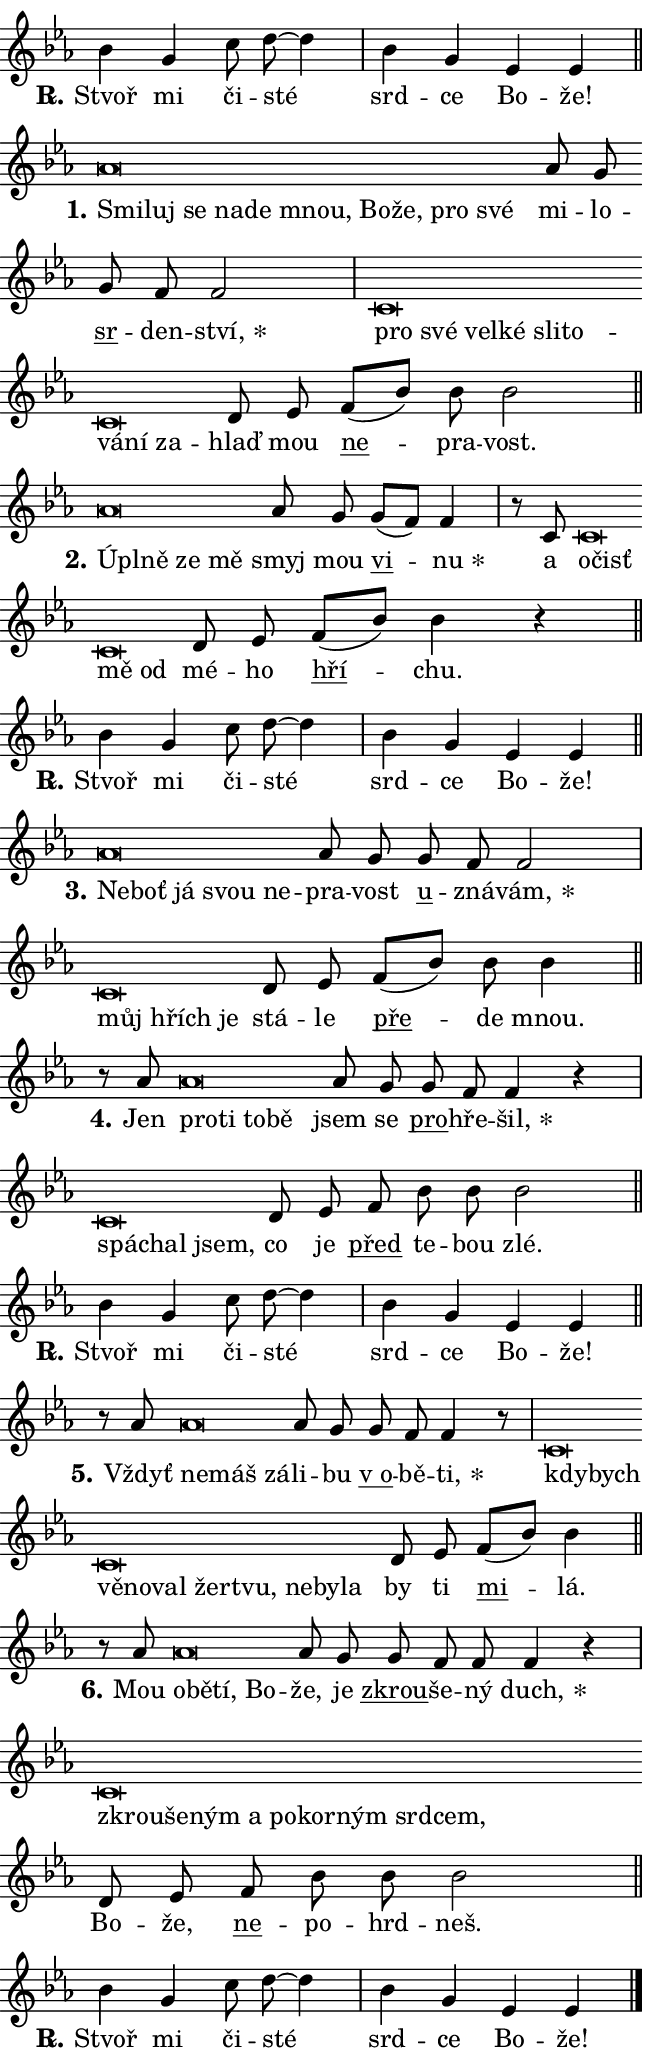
\version "2.24.0"
\header { tagline = "" }
\paper {
  indent = 0\cm
  top-margin = 0\cm
  right-margin = 0.13\cm % to fit lyric hyphens
  bottom-margin = 0\cm
  left-margin = 0\cm
  paper-width = 11\cm
  page-breaking = #ly:one-page-breaking
  system-system-spacing.basic-distance = #11
  score-system-spacing.basic-distance = #11
  ragged-last = ##f
}


%% Author: Thomas Morley
%% https://lists.gnu.org/archive/html/lilypond-user/2020-05/msg00002.html
#(define (line-position grob)
"Returns position of @var[grob} in current system:
   @code{'start}, if at first time-step
   @code{'end}, if at last time-step
   @code{'middle} otherwise
"
  (let* ((col (ly:item-get-column grob))
         (ln (ly:grob-object col 'left-neighbor))
         (rn (ly:grob-object col 'right-neighbor))
         (col-to-check-left (if (ly:grob? ln) ln col))
         (col-to-check-right (if (ly:grob? rn) rn col))
         (break-dir-left
           (and
             (ly:grob-property col-to-check-left 'non-musical #f)
             (ly:item-break-dir col-to-check-left)))
         (break-dir-right
           (and
             (ly:grob-property col-to-check-right 'non-musical #f)
             (ly:item-break-dir col-to-check-right))))
        (cond ((eqv? 1 break-dir-left) 'start)
              ((eqv? -1 break-dir-right) 'end)
              (else 'middle))))

#(define (tranparent-at-line-position vctor)
  (lambda (grob)
  "Relying on @code{line-position} select the relevant enry from @var{vctor}.
Used to determine transparency,"
    (case (line-position grob)
      ((end) (not (vector-ref vctor 0)))
      ((middle) (not (vector-ref vctor 1)))
      ((start) (not (vector-ref vctor 2))))))

noteHeadBreakVisibility =
#(define-music-function (break-visibility)(vector?)
"Makes @code{NoteHead}s transparent relying on @var{break-visibility}"
#{
  \override NoteHead.transparent =
    #(tranparent-at-line-position break-visibility)
#})

#(define delete-ledgers-for-transparent-note-heads
  (lambda (grob)
    "Reads whether a @code{NoteHead} is transparent.
If so this @code{NoteHead} is removed from @code{'note-heads} from
@var{grob}, which is supposed to be @code{LedgerLineSpanner}.
As a result ledgers are not printed for this @code{NoteHead}"
    (let* ((nhds-array (ly:grob-object grob 'note-heads))
           (nhds-list
             (if (ly:grob-array? nhds-array)
                 (ly:grob-array->list nhds-array)
                 '()))
           ;; Relies on the transparent-property being done before
           ;; Staff.LedgerLineSpanner.after-line-breaking is executed.
           ;; This is fragile ...
           (to-keep
             (remove
               (lambda (nhd)
                 (ly:grob-property nhd 'transparent #f))
               nhds-list)))
      ;; TODO find a better method to iterate over grob-arrays, similiar
      ;; to filter/remove etc for lists
      ;; For now rebuilt from scratch
      (set! (ly:grob-object grob 'note-heads)  '())
      (for-each
        (lambda (nhd)
          (ly:pointer-group-interface::add-grob grob 'note-heads nhd))
        to-keep))))

squashNotes = {
  \override NoteHead.X-extent = #'(-0.2 . 0.2)
  \override NoteHead.Y-extent = #'(-0.75 . 0)
  \override NoteHead.stencil =
    #(lambda (grob)
       (let ((pos (ly:grob-property grob 'staff-position)))
         (begin
           (if (< pos -7) (display "ERROR: Lower brevis then expected\n") (display ""))
           (if (<= pos -6) ly:text-interface::print ly:note-head::print))))
}
unSquashNotes = {
  \revert NoteHead.X-extent
  \revert NoteHead.Y-extent
  \revert NoteHead.stencil
}

hideNotes = \noteHeadBreakVisibility #begin-of-line-visible
unHideNotes = \noteHeadBreakVisibility #all-visible

% work-around for resetting accidentals
% https://lilypond.org/doc/v2.23/Documentation/notation/displaying-rhythms#unmetered-music
cadenzaMeasure = {
  \cadenzaOff
  \partial 1024 s1024
  \cadenzaOn
}

#(define-markup-command (accent layout props text) (markup?)
  "Underline accented syllable"
  (interpret-markup layout props
    #{\markup \override #'(offset . 4.3) \underline { #text }#}))

responsum = \markup \concat {
  "R" \hspace #-1.05 \path #0.1 #'((moveto 0 0.07) (lineto 0.9 0.8)) \hspace #0.05 "."
}

spaceSize = #0.6828661417322834 % exact space size for TeX Gyre Schola

\layout {
  \context {
    \Staff
    \remove "Time_signature_engraver"
    \override LedgerLineSpanner.after-line-breaking = #delete-ledgers-for-transparent-note-heads
  }
  \context {
    \Lyrics {
      \override LyricSpace.minimum-distance = \spaceSize
      \override LyricText.font-name = #"TeX Gyre Schola"
      \override LyricText.font-size = 1
      \override StanzaNumber.font-name = #"TeX Gyre Schola Bold"
      \override StanzaNumber.font-size = 1
    }
  }
  \context {
    \Score 
    \override NoteHead.text =
      #(lambda (grob) 
        (let ((pos (ly:grob-property grob 'staff-position)))
          #{\markup {
            \combine
              \halign #-0.55 \raise #(if (= pos -6) 0 0.5) \override #'(thickness . 2) \draw-line #'(3.2 . 0)
              \musicglyph "noteheads.sM1"
          }#}))
  }
}

% magnetic-lyrics.ily
%
%   written by
%     Jean Abou Samra <jean@abou-samra.fr>
%     Werner Lemberg <wl@gnu.org>
%
%   adapted by
%     Jiri Hon <jiri.hon@gmail.com>
%
% Version 2022-Apr-15

% https://www.mail-archive.com/lilypond-user@gnu.org/msg149350.html

#(define (Left_hyphen_pointer_engraver context)
   "Collect syllable-hyphen-syllable occurrences in lyrics and store
them in properties.  This engraver only looks to the left.  For
example, if the lyrics input is @code{foo -- bar}, it does the
following.

@itemize @bullet
@item
Set the @code{text} property of the @code{LyricHyphen} grob between
@q{foo} and @q{bar} to @code{foo}.

@item
Set the @code{left-hyphen} property of the @code{LyricText} grob with
text @q{foo} to the @code{LyricHyphen} grob between @q{foo} and
@q{bar}.
@end itemize

Use this auxiliary engraver in combination with the
@code{lyric-@/text::@/apply-@/magnetic-@/offset!} hook."
   (let ((hyphen #f)
         (text #f))
     (make-engraver
      (acknowledgers
       ((lyric-syllable-interface engraver grob source-engraver)
        (set! text grob)))
      (end-acknowledgers
       ((lyric-hyphen-interface engraver grob source-engraver)
        ;(when (not (grob::has-interface grob 'lyric-space-interface))
          (set! hyphen grob)));)
      ((stop-translation-timestep engraver)
       (when (and text hyphen)
         (ly:grob-set-object! text 'left-hyphen hyphen))
       (set! text #f)
       (set! hyphen #f)))))

#(define (lyric-text::apply-magnetic-offset! grob)
   "If the space between two syllables is less than the value in
property @code{LyricText@/.details@/.squash-threshold}, move the right
syllable to the left so that it gets concatenated with the left
syllable.

Use this function as a hook for
@code{LyricText@/.after-@/line-@/breaking} if the
@code{Left_@/hyphen_@/pointer_@/engraver} is active."
   (let ((hyphen (ly:grob-object grob 'left-hyphen #f)))
     (when hyphen
       (let ((left-text (ly:spanner-bound hyphen LEFT)))
         (when (grob::has-interface left-text 'lyric-syllable-interface)
           (let* ((common (ly:grob-common-refpoint grob left-text X))
                  (this-x-ext (ly:grob-extent grob common X))
                  (left-x-ext
                   (begin
                     ;; Trigger magnetism for left-text.
                     (ly:grob-property left-text 'after-line-breaking)
                     (ly:grob-extent left-text common X)))
                  ;; `delta` is the gap width between two syllables.
                  (delta (- (interval-start this-x-ext)
                            (interval-end left-x-ext)))
                  (details (ly:grob-property grob 'details))
                  (threshold (assoc-get 'squash-threshold details 0.2)))
             (when (< delta threshold)
               (let* (;; We have to manipulate the input text so that
                      ;; ligatures crossing syllable boundaries are not
                      ;; disabled.  For languages based on the Latin
                      ;; script this is essentially a beautification.
                      ;; However, for non-Western scripts it can be a
                      ;; necessity.
                      (lt (ly:grob-property left-text 'text))
                      (rt (ly:grob-property grob 'text))
                      (is-space (grob::has-interface hyphen 'lyric-space-interface))
                      (space (if is-space " " ""))
                      (extra-delta (if is-space spaceSize 0))
                      ;; Append new syllable.
                      (ltrt-space (if (and (string? lt) (string? rt))
                                (string-append lt space rt)
                                (make-concat-markup (list lt space rt))))
                      ;; Right-align `ltrt` to the right side.
                      (ltrt-space-markup (grob-interpret-markup
                               grob
                               (make-translate-markup
                                (cons (interval-length this-x-ext) 0)
                                (make-right-align-markup ltrt-space)))))
                 (begin
                   ;; Don't print `left-text`.
                   (ly:grob-set-property! left-text 'stencil #f)
                   ;; Set text and stencil (which holds all collected
                   ;; syllables so far) and shift it to the left.
                   (ly:grob-set-property! grob 'text ltrt-space)
                   (ly:grob-set-property! grob 'stencil ltrt-space-markup)
                   (ly:grob-translate-axis! grob (- (- delta extra-delta)) X))))))))))


#(define (lyric-hyphen::displace-bounds-first grob)
   ;; Make very sure this callback isn't triggered too early.
   (let ((left (ly:spanner-bound grob LEFT))
         (right (ly:spanner-bound grob RIGHT)))
     (ly:grob-property left 'after-line-breaking)
     (ly:grob-property right 'after-line-breaking)
     (ly:lyric-hyphen::print grob)))

squashThreshold = #0.4

\layout {
  \context {
    \Lyrics
    \consists #Left_hyphen_pointer_engraver
    \override LyricText.after-line-breaking =
      #lyric-text::apply-magnetic-offset!
    \override LyricHyphen.stencil = #lyric-hyphen::displace-bounds-first
    \override LyricText.details.squash-threshold = \squashThreshold
    \override LyricHyphen.minimum-distance = 0
    \override LyricHyphen.minimum-length = \squashThreshold
  }
}

squashText = \override LyricText.details.squash-threshold = 9999
unSquashText = \override LyricText.details.squash-threshold = \squashThreshold

leftText = \override LyricText.self-alignment-X = #LEFT
unLeftText = \revert LyricText.self-alignment-X

starOffset = #(lambda (grob) 
                (let ((x_offset (ly:self-alignment-interface::aligned-on-x-parent grob)))
                  (if (= x_offset 0) 0 (+ x_offset 1.2))))

star = #(define-music-function (syllable)(string?)
"Append star separator at the end of a syllable"
#{
  \once \override LyricText.X-offset = #starOffset
  \lyricmode { \markup {
    #syllable
    \override #'((font-name . "TeX Gyre Schola Bold")) \hspace #0.2 \lower #0.65 \larger "*"
  } }
#})

starAccent = #(define-music-function (syllable)(string?)
"Append star separator at the end of a syllable and make accent"
#{
  \once \override LyricText.X-offset = #starOffset
  \lyricmode { \markup {
    \accent #syllable
    \override #'((font-name . "TeX Gyre Schola Bold")) \hspace #0.2 \lower #0.65 \larger "*"
  } }
#})

breath = #(define-music-function (syllable)(string?)
"Append breathing indicator at the end of a syllable"
#{
  \lyricmode { \markup { #syllable "+" } }
#})

optionalBreath = #(define-music-function (syllable)(string?)
"Append optional breathing indicator at the end of a syllable"
#{
  \lyricmode { \markup { #syllable "(+)" } }
#})


\score {
    <<
        \new Voice = "melody" { \cadenzaOn \key es \major \relative { bes'4 g c8 d8~ d4 \cadenzaMeasure \bar "|" bes4 g \bar "" es es \cadenzaMeasure \bar "||" \break } }
        \new Lyrics \lyricsto "melody" { \lyricmode { \set stanza = \responsum
Stvoř mi či -- sté srd -- ce Bo -- že! } }
    >>
    \layout {}
}

\score {
    <<
        \new Voice = "melody" { \cadenzaOn \key es \major \relative { \squashNotes as'\breve*1/16 \hideNotes \breve*1/16 \bar "" \breve*1/16 \bar "" \breve*1/16 \bar "" \breve*1/16 \bar "" \breve*1/16 \bar "" \breve*1/16 \bar "" \breve*1/16 \bar "" \breve*1/16 \breve*1/16 \bar "" \unHideNotes \unSquashNotes as8 g \bar "" g f f2 \cadenzaMeasure \bar "|" \squashNotes c\breve*1/16 \hideNotes \breve*1/16 \bar "" \breve*1/16 \bar "" \breve*1/16 \bar "" \breve*1/16 \bar "" \breve*1/16 \bar "" \breve*1/16 \bar "" \breve*1/16 \breve*1/16 \bar "" \unHideNotes \unSquashNotes d8 es \bar "" f[( bes)] bes bes2 \cadenzaMeasure \bar "||" \break } }
        \new Lyrics \lyricsto "melody" { \lyricmode { \set stanza = "1."
\leftText Smi -- \squashText luj se na -- de mnou, Bo -- že, pro své \unLeftText \unSquashText mi -- lo -- \markup \accent sr -- den -- \star ství, \leftText pro \squashText své vel -- ké sli -- to -- vá -- ní za -- \unLeftText \unSquashText hlaď mou \markup \accent ne -- pra -- vost. } }
    >>
    \layout {}
}

\score {
    <<
        \new Voice = "melody" { \cadenzaOn \key es \major \relative { \squashNotes as'\breve*1/16 \hideNotes \breve*1/16 \bar "" \breve*1/16 \breve*1/16 \bar "" \unHideNotes \unSquashNotes as8 g \bar "" g[( f)] f4 \cadenzaMeasure \bar "|" r8 c \squashNotes c\breve*1/16 \hideNotes \breve*1/16 \bar "" \breve*1/16 \breve*1/16 \bar "" \unHideNotes \unSquashNotes d8 es \bar "" f[( bes)] bes4 r \cadenzaMeasure \bar "||" \break } }
        \new Lyrics \lyricsto "melody" { \lyricmode { \set stanza = "2."
\leftText Úpl -- \squashText ně ze mě \unLeftText \unSquashText smyj mou \markup \accent vi -- \star nu a \leftText o -- \squashText čisť mě od \unLeftText \unSquashText mé -- ho \markup \accent hří -- chu. } }
    >>
    \layout {}
}

\score {
    <<
        \new Voice = "melody" { \cadenzaOn \key es \major \relative { bes'4 g c8 d8~ d4 \cadenzaMeasure \bar "|" bes4 g \bar "" es es \cadenzaMeasure \bar "||" \break } }
        \new Lyrics \lyricsto "melody" { \lyricmode { \set stanza = \responsum
Stvoř mi či -- sté srd -- ce Bo -- že! } }
    >>
    \layout {}
}

\score {
    <<
        \new Voice = "melody" { \cadenzaOn \key es \major \relative { \squashNotes as'\breve*1/16 \hideNotes \breve*1/16 \bar "" \breve*1/16 \bar "" \breve*1/16 \breve*1/16 \bar "" \unHideNotes \unSquashNotes as8 g \bar "" g f f2 \cadenzaMeasure \bar "|" \squashNotes c\breve*1/16 \hideNotes \breve*1/16 \breve*1/16 \bar "" \unHideNotes \unSquashNotes d8 es \bar "" f[( bes)] bes bes4 \cadenzaMeasure \bar "||" \break } }
        \new Lyrics \lyricsto "melody" { \lyricmode { \set stanza = "3."
\leftText Ne -- \squashText boť já svou ne -- \unLeftText \unSquashText pra -- vost \markup \accent u -- zná -- \star vám, \leftText můj \squashText hřích je \unLeftText \unSquashText stá -- le \markup \accent pře -- de mnou. } }
    >>
    \layout {}
}

\score {
    <<
        \new Voice = "melody" { \cadenzaOn \key es \major \relative { r8 as' \squashNotes as\breve*1/16 \hideNotes \breve*1/16 \bar "" \breve*1/16 \breve*1/16 \bar "" \unHideNotes \unSquashNotes as8 g \bar "" g f f4 r \cadenzaMeasure \bar "|" \squashNotes c\breve*1/16 \hideNotes \breve*1/16 \breve*1/16 \bar "" \unHideNotes \unSquashNotes d8 es \bar "" f bes bes bes2 \cadenzaMeasure \bar "||" \break } }
        \new Lyrics \lyricsto "melody" { \lyricmode { \set stanza = "4."
Jen \leftText pro -- \squashText ti to -- bě \unLeftText \unSquashText jsem se \markup \accent pro -- hře -- \star šil, \leftText spá -- \squashText chal jsem, \unLeftText \unSquashText co je \markup \accent před te -- bou zlé. } }
    >>
    \layout {}
}

\score {
    <<
        \new Voice = "melody" { \cadenzaOn \key es \major \relative { bes'4 g c8 d8~ d4 \cadenzaMeasure \bar "|" bes4 g \bar "" es es \cadenzaMeasure \bar "||" \break } }
        \new Lyrics \lyricsto "melody" { \lyricmode { \set stanza = \responsum
Stvoř mi či -- sté srd -- ce Bo -- že! } }
    >>
    \layout {}
}

\score {
    <<
        \new Voice = "melody" { \cadenzaOn \key es \major \relative { r8 as' \squashNotes as\breve*1/16 \hideNotes \breve*1/16 \breve*1/16 \bar "" \unHideNotes \unSquashNotes as8 g \bar "" g f f4 r8 \cadenzaMeasure \bar "|" \squashNotes c\breve*1/16 \hideNotes \breve*1/16 \bar "" \breve*1/16 \bar "" \breve*1/16 \bar "" \breve*1/16 \bar "" \breve*1/16 \bar "" \breve*1/16 \bar "" \breve*1/16 \bar "" \breve*1/16 \breve*1/16 \bar "" \unHideNotes \unSquashNotes d8 es \bar "" f[( bes)] bes4 \cadenzaMeasure \bar "||" \break } }
        \new Lyrics \lyricsto "melody" { \lyricmode { \set stanza = "5."
Vždyť \leftText ne -- \squashText máš zá -- \unLeftText \unSquashText li -- bu \markup \accent "v o" -- bě -- \star ti, \leftText kdy -- \squashText bych vě -- no -- val žer -- tvu, ne -- by -- la \unLeftText \unSquashText by ti \markup \accent mi -- lá. } }
    >>
    \layout {}
}

\score {
    <<
        \new Voice = "melody" { \cadenzaOn \key es \major \relative { r8 as' \squashNotes as\breve*1/16 \hideNotes \breve*1/16 \bar "" \breve*1/16 \breve*1/16 \bar "" \unHideNotes \unSquashNotes as8 g \bar "" g f f f4 r \cadenzaMeasure \bar "|" \squashNotes c\breve*1/16 \hideNotes \breve*1/16 \bar "" \breve*1/16 \bar "" \breve*1/16 \bar "" \breve*1/16 \bar "" \breve*1/16 \bar "" \breve*1/16 \bar "" \breve*1/16 \breve*1/16 \bar "" \unHideNotes \unSquashNotes d8 es \bar "" f bes bes bes2 \cadenzaMeasure \bar "||" \break } }
        \new Lyrics \lyricsto "melody" { \lyricmode { \set stanza = "6."
Mou \leftText o -- \squashText bě -- tí, Bo -- \unLeftText \unSquashText že, je \markup \accent zkrou -- še -- ný \star duch, \leftText zkrou -- \squashText še -- ným a po -- kor -- ným srd -- cem, \unLeftText \unSquashText Bo -- že, \markup \accent ne -- po -- hrd -- neš. } }
    >>
    \layout {}
}

\score {
    <<
        \new Voice = "melody" { \cadenzaOn \key es \major \relative { bes'4 g c8 d8~ d4 \cadenzaMeasure \bar "|" bes4 g \bar "" es es \cadenzaMeasure \bar "||" \break } \bar "|." }
        \new Lyrics \lyricsto "melody" { \lyricmode { \set stanza = \responsum
Stvoř mi či -- sté srd -- ce Bo -- že! } }
    >>
    \layout {}
}
